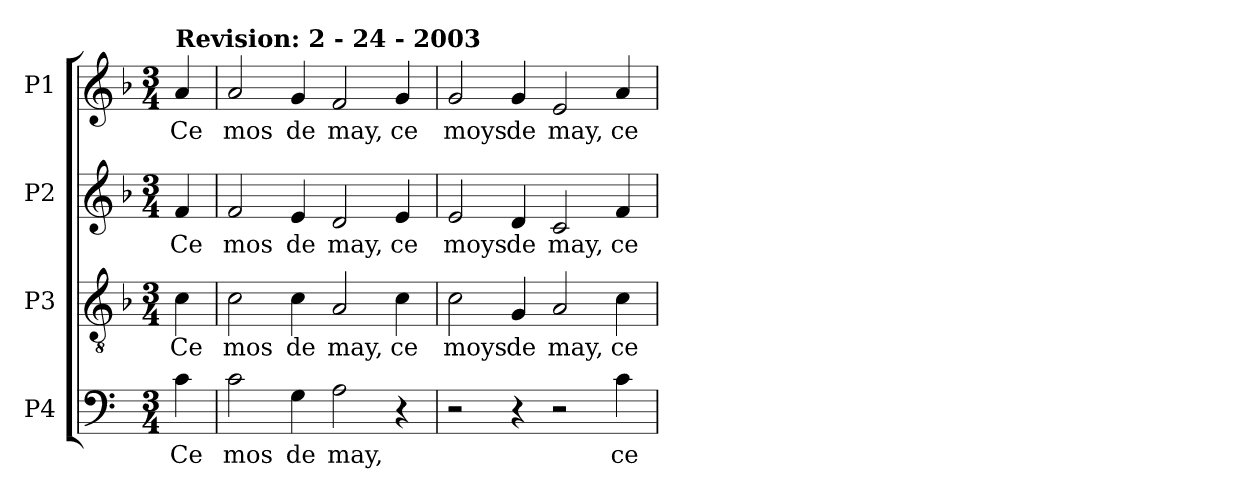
**kern	**text	**kern	**text	**kern	**text	**kern	**text
*part4	*part4	*part3	*part3	*part2	*part2	*part1	*part1
*staff4	*staff4	*staff3	*staff3	*staff2	*staff2	*staff1	*staff1
*I"P4	*	*I"P3	*	*I"P2	*	*I"P1	*
!!LO:PB:g=z
*clefF4	*	*clefGv2	*	*clefG2	*	*clefG2	*
*ITrd4c7	*	*ITrd7c12	*	*	*	*	*
*k[b-]	*	*k[b-]	*	*k[b-]	*	*k[b-]	*
*F:	*	*F:	*	*F:	*	*F:	*
*M3/4	*	*M3/4	*	*M3/4	*	*M3/4	*
*MM300	*	*MM300	*	*MM300	*	*MM300	*
=1	=1	=1	=1	=1	=1	=1	=1
!	!LO:LY:b:color=#000000	!	!	!	!	!	!
!	!	!	!LO:LY:b:color=#000000	!	!	!	!
!	!	!	!	!	!LO:LY:b:color=#000000	!	!
!	!	!	!	!	!	!LO:TX:a:B:t=Revision&colon;  2 - 24 - 2003	!
!	!	!	!	!	!	!	!LO:LY:b:color=#000000
4Fi\	Ce	4Ci\	Ce	4fi/	Ce	4ai/	Ce
=2	=2	=2	=2	=2	=2	=2	=2
!	!LO:LY:b:color=#000000	!	!	!	!	!	!
!	!	!	!LO:LY:b:color=#000000	!	!	!	!
!	!	!	!	!	!LO:LY:b:color=#000000	!	!
!	!	!	!	!	!	!	!LO:LY:b:color=#000000
2Fi\	mos	2Ci\	mos	2fi/	mos	2ai/	mos
!	!LO:LY:b:color=#000000	!	!	!	!	!	!
!	!	!	!LO:LY:b:color=#000000	!	!	!	!
!	!	!	!	!	!LO:LY:b:color=#000000	!	!
!	!	!	!	!	!	!	!LO:LY:b:color=#000000
4Ci\	de	4Ci\	de	4ei/	de	4gi/	de
!	!LO:LY:b:color=#000000	!	!	!	!	!	!
!	!	!	!LO:LY:b:color=#000000	!	!	!	!
!	!	!	!	!	!LO:LY:b:color=#000000	!	!
!	!	!	!	!	!	!	!LO:LY:b:color=#000000
2Di\	may,	2AAi/	may,	2di/	may,	2fi/	may,
!	!	!	!LO:LY:b:color=#000000	!	!	!	!
!	!	!	!	!	!LO:LY:b:color=#000000	!	!
!	!	!	!	!	!	!	!LO:LY:b:color=#000000
4r	.	4Ci\	ce	4ei/	ce	4gi/	ce
=3	=3	=3	=3	=3	=3	=3	=3
!	!	!	!LO:LY:b:color=#000000	!	!	!	!
!	!	!	!	!	!LO:LY:b:color=#000000	!	!
!	!	!	!	!	!	!	!LO:LY:b:color=#000000
2r	.	2Ci\	moys	2ei/	moys	2gi/	moys
!	!	!	!LO:LY:b:color=#000000	!	!	!	!
!	!	!	!	!	!LO:LY:b:color=#000000	!	!
!	!	!	!	!	!	!	!LO:LY:b:color=#000000
4r	.	4GGi/	de	4di/	de	4gi/	de
!	!	!	!LO:LY:b:color=#000000	!	!	!	!
!	!	!	!	!	!LO:LY:b:color=#000000	!	!
!	!	!	!	!	!	!	!LO:LY:b:color=#000000
2r	.	2AAi/	may,	2ci/	may,	2ei/	may,
!	!LO:LY:b:color=#000000	!	!	!	!	!	!
!	!	!	!LO:LY:b:color=#000000	!	!	!	!
!	!	!	!	!	!LO:LY:b:color=#000000	!	!
!	!	!	!	!	!	!	!LO:LY:b:color=#000000
4Fi\	ce	4Ci\	ce	4fi/	ce	4ai/	ce
=	=	=	=	=	=	=	=
*-	*-	*-	*-	*-	*-	*-	*-
